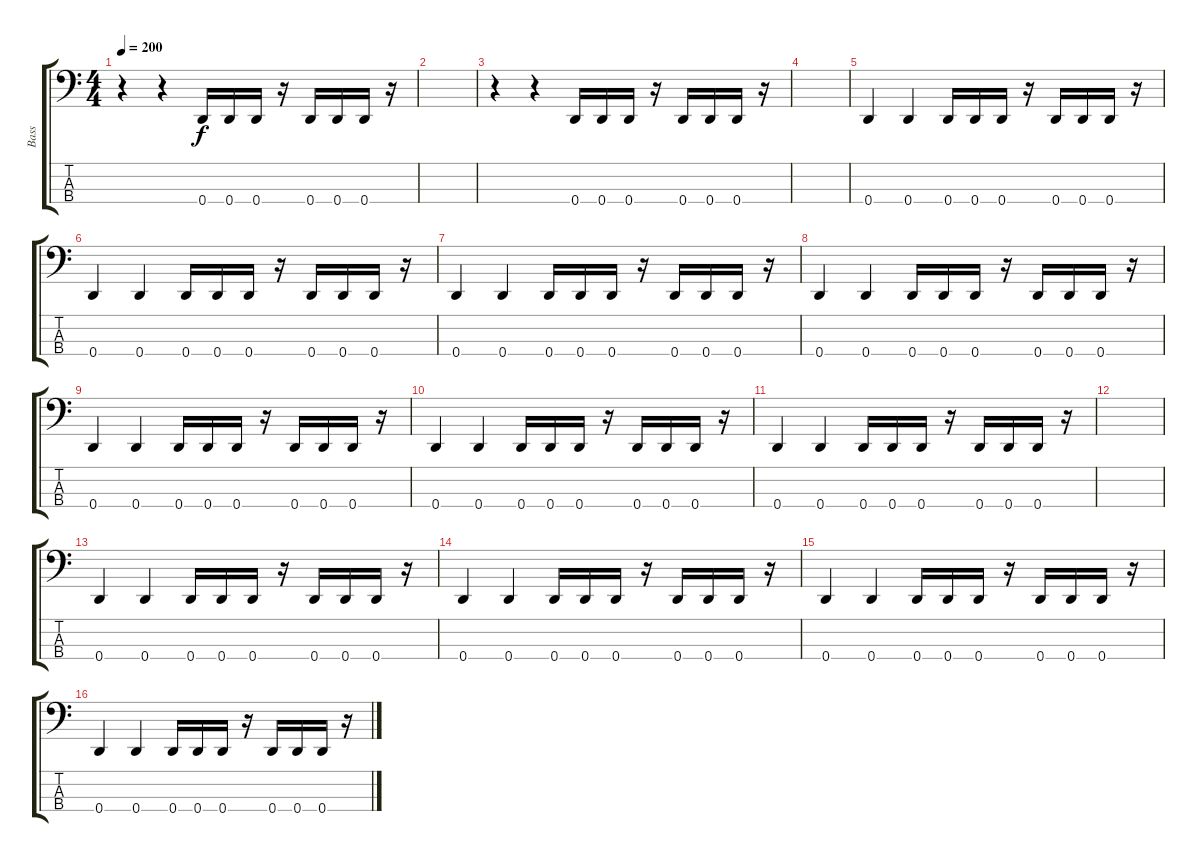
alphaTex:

\track ("Bass" "Bass") {instrument electricbassfinger}
\staff {score tabs}
\tuning (F2 C2 G1 D1) {hide}
\ts (4 4)
\tempo 200
\clef f4
\ks c
r.4{dy f} r.4 0.4.16 0.4.16 0.4.16 r.16 0.4.16 0.4.16 0.4.16 r.16 |
|
r.4 r.4 0.4.16 0.4.16 0.4.16 r.16 0.4.16 0.4.16 0.4.16 r.16 |
|
0.4.4 0.4.4 0.4.16 0.4.16 0.4.16 r.16 0.4.16 0.4.16 0.4.16 r.16 |
0.4.4 0.4.4 0.4.16 0.4.16 0.4.16 r.16 0.4.16 0.4.16 0.4.16 r.16 |
0.4.4 0.4.4 0.4.16 0.4.16 0.4.16 r.16 0.4.16 0.4.16 0.4.16 r.16 |
0.4.4 0.4.4 0.4.16 0.4.16 0.4.16 r.16 0.4.16 0.4.16 0.4.16 r.16 |
0.4.4 0.4.4 0.4.16 0.4.16 0.4.16 r.16 0.4.16 0.4.16 0.4.16 r.16 |
0.4.4 0.4.4 0.4.16 0.4.16 0.4.16 r.16 0.4.16 0.4.16 0.4.16 r.16 |
0.4.4 0.4.4 0.4.16 0.4.16 0.4.16 r.16 0.4.16 0.4.16 0.4.16 r.16 |
|
0.4.4 0.4.4 0.4.16 0.4.16 0.4.16 r.16 0.4.16 0.4.16 0.4.16 r.16 |
0.4.4 0.4.4 0.4.16 0.4.16 0.4.16 r.16 0.4.16 0.4.16 0.4.16 r.16 |
0.4.4 0.4.4 0.4.16 0.4.16 0.4.16 r.16 0.4.16 0.4.16 0.4.16 r.16 |
0.4.4 0.4.4 0.4.16 0.4.16 0.4.16 r.16 0.4.16 0.4.16 0.4.16 r.16
